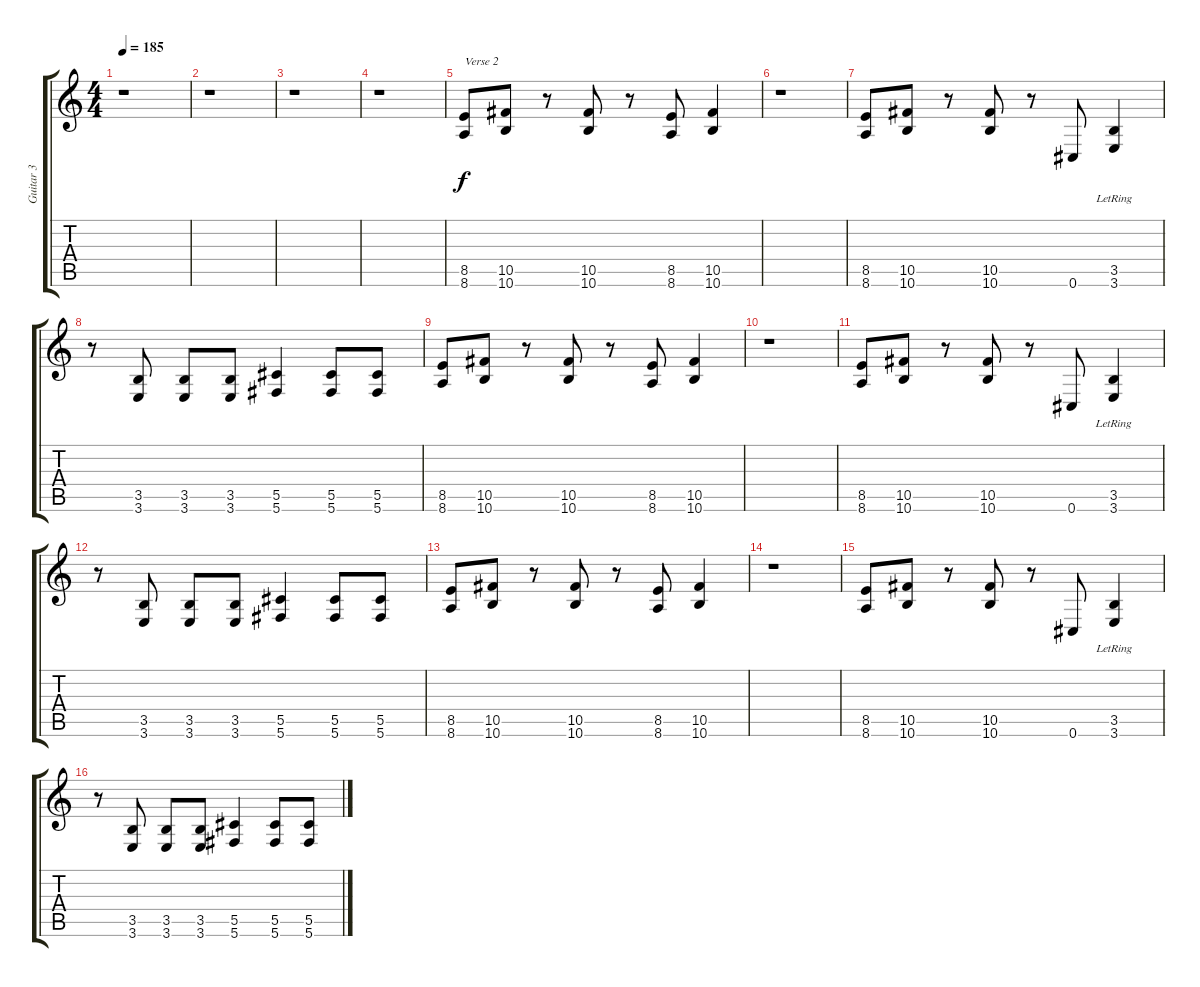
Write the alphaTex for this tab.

\track ("Guitar 3" "Guitar 3") {instrument acousticguitarsteel}
\staff {score tabs}
\tuning (Eb4 Bb3 Gb3 Db3 Ab2 Db2) {hide}
\ts (4 4)
\tempo 185
\clef g2
\ks c
r.1{dy f} |
r.1 |
r.1 |
r.1 |
(8.5 8.6).8{txt "Verse 2"} (10.5 10.6).8 r.8 (10.5 10.6).8 r.8 (8.5 8.6).8 (10.5 10.6).4 |
r.1 |
(8.5 8.6).8 (10.5 10.6).8 r.8 (10.5 10.6).8 r.8 0.6.8 (3.5{lr} 3.6{lr}).4 |
r.8 (3.5 3.6).8 (3.5 3.6).8 (3.5 3.6).8 (5.5 5.6).4 (5.5 5.6).8 (5.5 5.6).8 |
(8.5 8.6).8 (10.5 10.6).8 r.8 (10.5 10.6).8 r.8 (8.5 8.6).8 (10.5 10.6).4 |
r.1 |
(8.5 8.6).8 (10.5 10.6).8 r.8 (10.5 10.6).8 r.8 0.6.8 (3.5{lr} 3.6{lr}).4 |
r.8 (3.5 3.6).8 (3.5 3.6).8 (3.5 3.6).8 (5.5 5.6).4 (5.5 5.6).8 (5.5 5.6).8 |
(8.5 8.6).8 (10.5 10.6).8 r.8 (10.5 10.6).8 r.8 (8.5 8.6).8 (10.5 10.6).4 |
r.1 |
(8.5 8.6).8 (10.5 10.6).8 r.8 (10.5 10.6).8 r.8 0.6.8 (3.5{lr} 3.6{lr}).4 |
r.8 (3.5 3.6).8 (3.5 3.6).8 (3.5 3.6).8 (5.5 5.6).4 (5.5 5.6).8 (5.5 5.6).8
